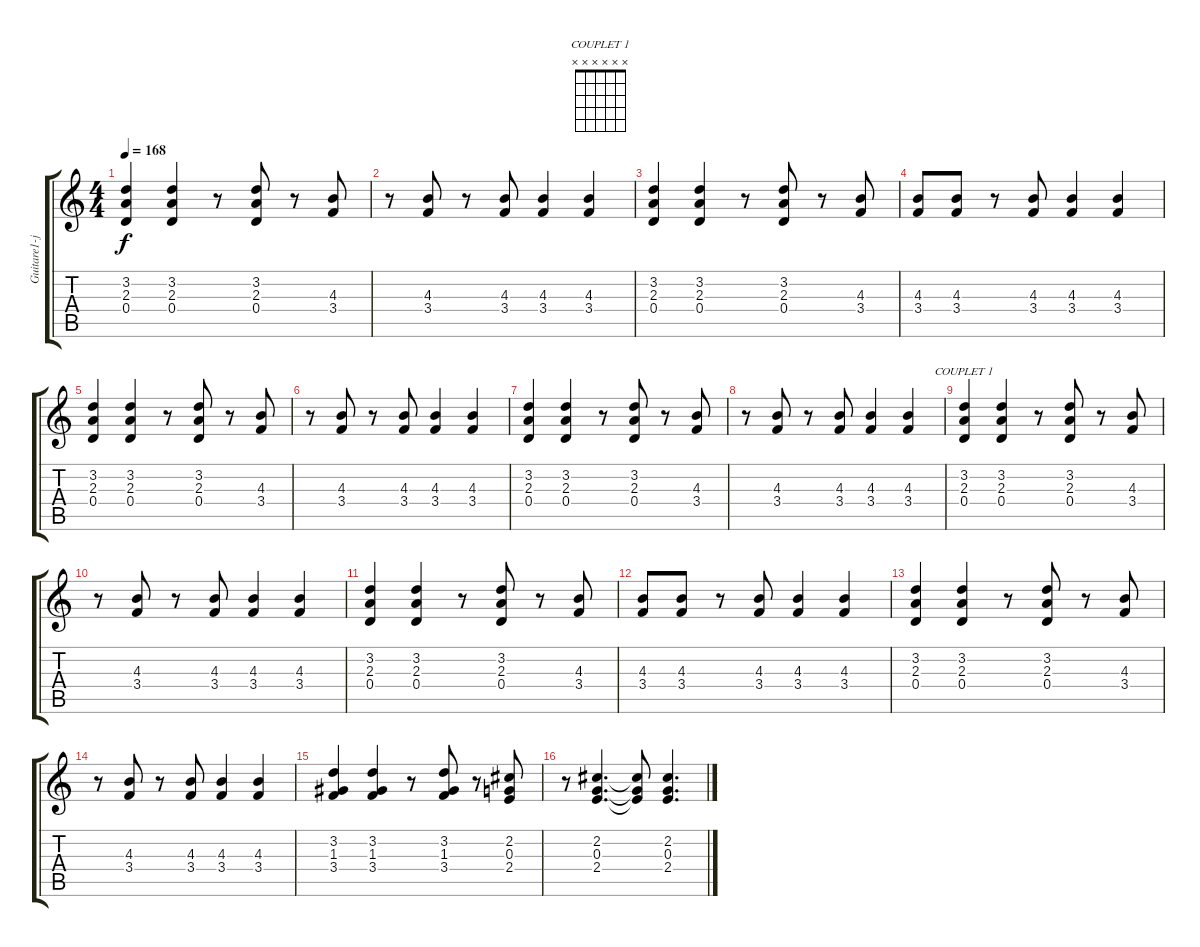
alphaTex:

\track ("Guitare1-jouer avec G1bis" "Guitare1-j") {instrument acousticguitarsteel}
\staff {score tabs}
\tuning (E4 B3 G3 D3 A2 E2) {hide}
\chord ("COUPLET 1" x x x x x x)
\ts (4 4)
\tempo 168
\clef g2
\ks c
(3.2 2.3 0.4).4{dy f instrument acousticguitarsteel} (3.2 2.3 0.4).4 r.8 (3.2 2.3 0.4).8 r.8 (4.3 3.4).8 |
r.8 (4.3 3.4).8 r.8 (4.3 3.4).8 (4.3 3.4).4 (4.3 3.4).4 |
(3.2 2.3 0.4).4 (3.2 2.3 0.4).4 r.8 (3.2 2.3 0.4).8 r.8 (4.3 3.4).8 |
(4.3 3.4).8 (4.3 3.4).8 r.8 (4.3 3.4).8 (4.3 3.4).4 (4.3 3.4).4 |
(3.2 2.3 0.4).4 (3.2 2.3 0.4).4 r.8 (3.2 2.3 0.4).8 r.8 (4.3 3.4).8 |
r.8 (4.3 3.4).8 r.8 (4.3 3.4).8 (4.3 3.4).4 (4.3 3.4).4 |
(3.2 2.3 0.4).4 (3.2 2.3 0.4).4 r.8 (3.2 2.3 0.4).8 r.8 (4.3 3.4).8 |
r.8 (4.3 3.4).8 r.8 (4.3 3.4).8 (4.3 3.4).4 (4.3 3.4).4 |
(3.2 2.3 0.4).4{ch "COUPLET 1"} (3.2 2.3 0.4).4 r.8 (3.2 2.3 0.4).8 r.8 (4.3 3.4).8 |
r.8 (4.3 3.4).8 r.8 (4.3 3.4).8 (4.3 3.4).4 (4.3 3.4).4 |
(3.2 2.3 0.4).4 (3.2 2.3 0.4).4 r.8 (3.2 2.3 0.4).8 r.8 (4.3 3.4).8 |
(4.3 3.4).8 (4.3 3.4).8 r.8 (4.3 3.4).8 (4.3 3.4).4 (4.3 3.4).4 |
(3.2 2.3 0.4).4 (3.2 2.3 0.4).4 r.8 (3.2 2.3 0.4).8 r.8 (4.3 3.4).8 |
r.8 (4.3 3.4).8 r.8 (4.3 3.4).8 (4.3 3.4).4 (4.3 3.4).4 |
(3.2 1.3 3.4).4 (3.2 1.3 3.4).4 r.8 (3.2 1.3 3.4).8 r.8 (2.2 0.3 2.4).8 |
r.8 (2.2 0.3 2.4).4{d} (2.2{t} 0.3{t} 2.4{t}).8 (2.2 0.3 2.4).4{d}
